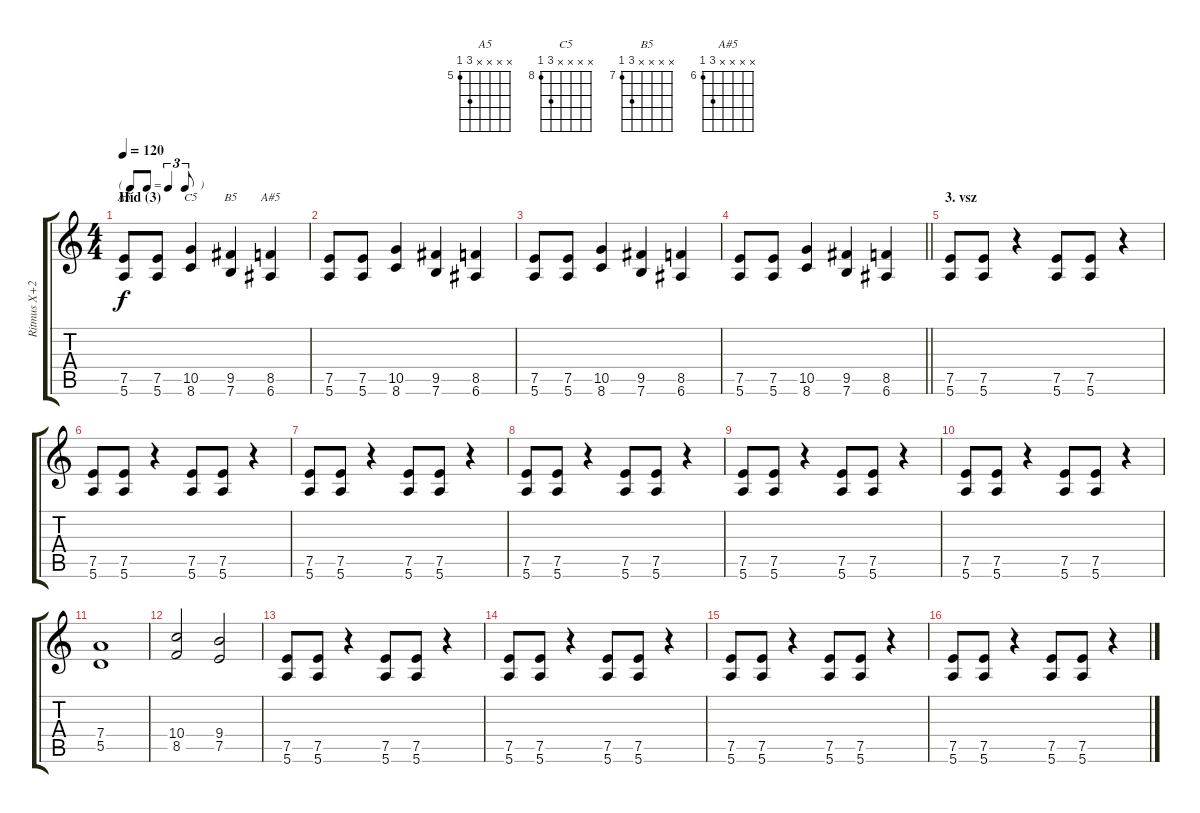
\track ("Ritmus X+2: RiChi (Blackmoor)" "Ritmus X+2") {instrument overdrivenguitar}
\staff {score tabs}
\tuning (E4 B3 G3 D3 A2 E2) {hide}
\chord ("A5" x x x x 7 5) {firstfret 5}
\chord ("C5" x x x x 10 8) {firstfret 8}
\chord ("B5" x x x x 9 7) {firstfret 7}
\chord ("A#5" x x x x 8 6) {firstfret 6}
\ts (4 4)
\tf triplet8th
\section ("" "Híd (3)")
\tempo 120
\clef g2
\ks c
(7.5 5.6).8{ch "A5" dy f} (7.5 5.6).8 (10.5 8.6).4{ch "C5"} (9.5 7.6).4{ch "B5"} (8.5 6.6).4{ch "A#5"} |
(7.5 5.6).8 (7.5 5.6).8 (10.5 8.6).4 (9.5 7.6).4 (8.5 6.6).4 |
(7.5 5.6).8 (7.5 5.6).8 (10.5 8.6).4 (9.5 7.6).4 (8.5 6.6).4 |
\barLineRight lightlight
(7.5 5.6).8 (7.5 5.6).8 (10.5 8.6).4 (9.5 7.6).4 (8.5 6.6).4 |
\section ("" "3. vsz")
(7.5 5.6).8 (7.5 5.6).8 r.4 (7.5 5.6).8 (7.5 5.6).8 r.4 |
(7.5 5.6).8 (7.5 5.6).8 r.4 (7.5 5.6).8 (7.5 5.6).8 r.4 |
(7.5 5.6).8 (7.5 5.6).8 r.4 (7.5 5.6).8 (7.5 5.6).8 r.4 |
(7.5 5.6).8 (7.5 5.6).8 r.4 (7.5 5.6).8 (7.5 5.6).8 r.4 |
(7.5 5.6).8 (7.5 5.6).8 r.4 (7.5 5.6).8 (7.5 5.6).8 r.4 |
(7.5 5.6).8 (7.5 5.6).8 r.4 (7.5 5.6).8 (7.5 5.6).8 r.4 |
(7.4 5.5).1 |
(10.4 8.5).2 (9.4 7.5).2 |
(7.5 5.6).8 (7.5 5.6).8 r.4 (7.5 5.6).8 (7.5 5.6).8 r.4 |
(7.5 5.6).8 (7.5 5.6).8 r.4 (7.5 5.6).8 (7.5 5.6).8 r.4 |
(7.5 5.6).8 (7.5 5.6).8 r.4 (7.5 5.6).8 (7.5 5.6).8 r.4 |
(7.5 5.6).8 (7.5 5.6).8 r.4 (7.5 5.6).8 (7.5 5.6).8 r.4
